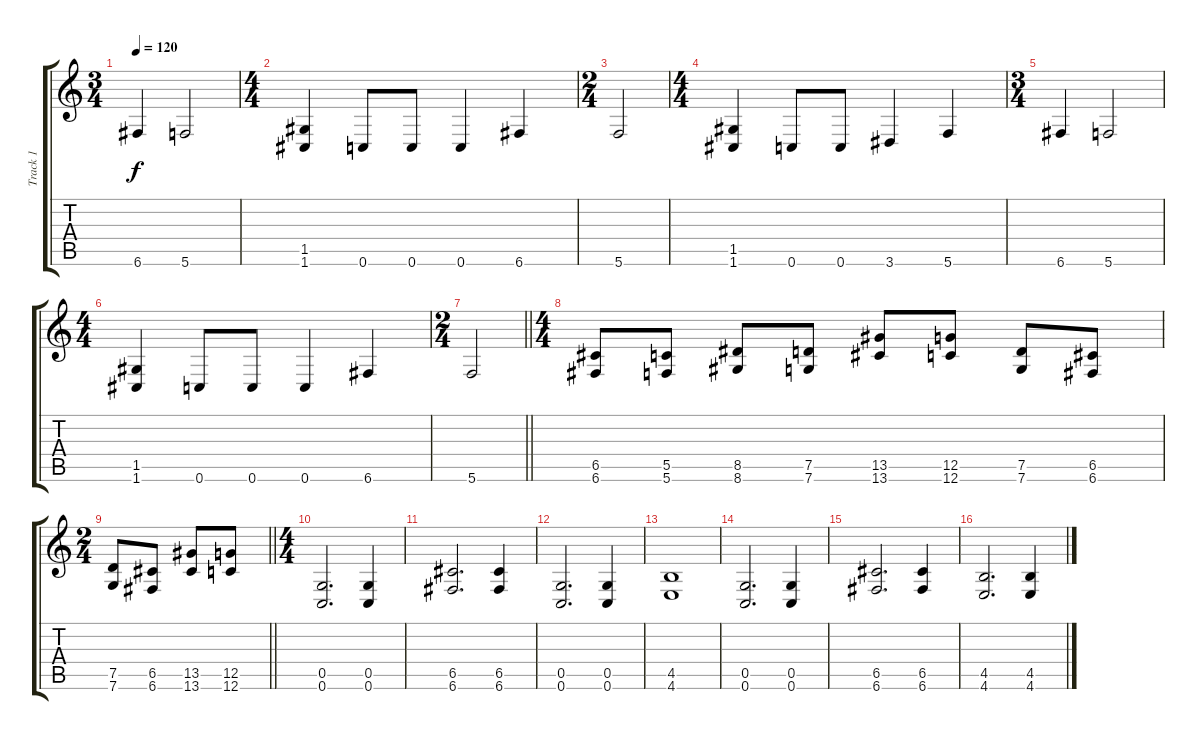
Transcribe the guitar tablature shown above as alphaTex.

\track ("Track 1" "Track 1") {instrument distortionguitar}
\staff {score tabs}
\tuning (D4 A3 F3 C3 G2 C2) {hide}
\ts (3 4)
\tempo 120
\clef g2
\ks c
6.6.4{dy f} 5.6.2 |
\ts (4 4)
(1.5 1.6).4 0.6.8 0.6.8 0.6.4 6.6.4 |
\ts (2 4)
5.6.2 |
\ts (4 4)
(1.5 1.6).4 0.6.8 0.6.8 3.6.4 5.6.4 |
\ts (3 4)
6.6.4 5.6.2 |
\ts (4 4)
(1.5 1.6).4 0.6.8 0.6.8 0.6.4 6.6.4 |
\ts (2 4)
\barLineRight lightlight
5.6.2 |
\ts (4 4)
\section ("" "")
(6.5 6.6).8 (5.5 5.6).8 (8.5 8.6).8 (7.5 7.6).8 (13.5 13.6).8 (12.5 12.6).8 (7.5 7.6).8 (6.5 6.6).8 |
\ts (2 4)
\barLineRight lightlight
(7.5 7.6).8 (6.5 6.6).8 (13.5 13.6).8 (12.5 12.6).8 |
\ts (4 4)
\section ("" "")
(0.5 0.6).2{d} (0.5 0.6).4 |
(6.5 6.6).2{d} (6.5 6.6).4 |
(0.5 0.6).2{d} (0.5 0.6).4 |
(4.5 4.6).1 |
(0.5 0.6).2{d} (0.5 0.6).4 |
(6.5 6.6).2{d} (6.5 6.6).4 |
(4.5 4.6).2{d} (4.5 4.6).4
